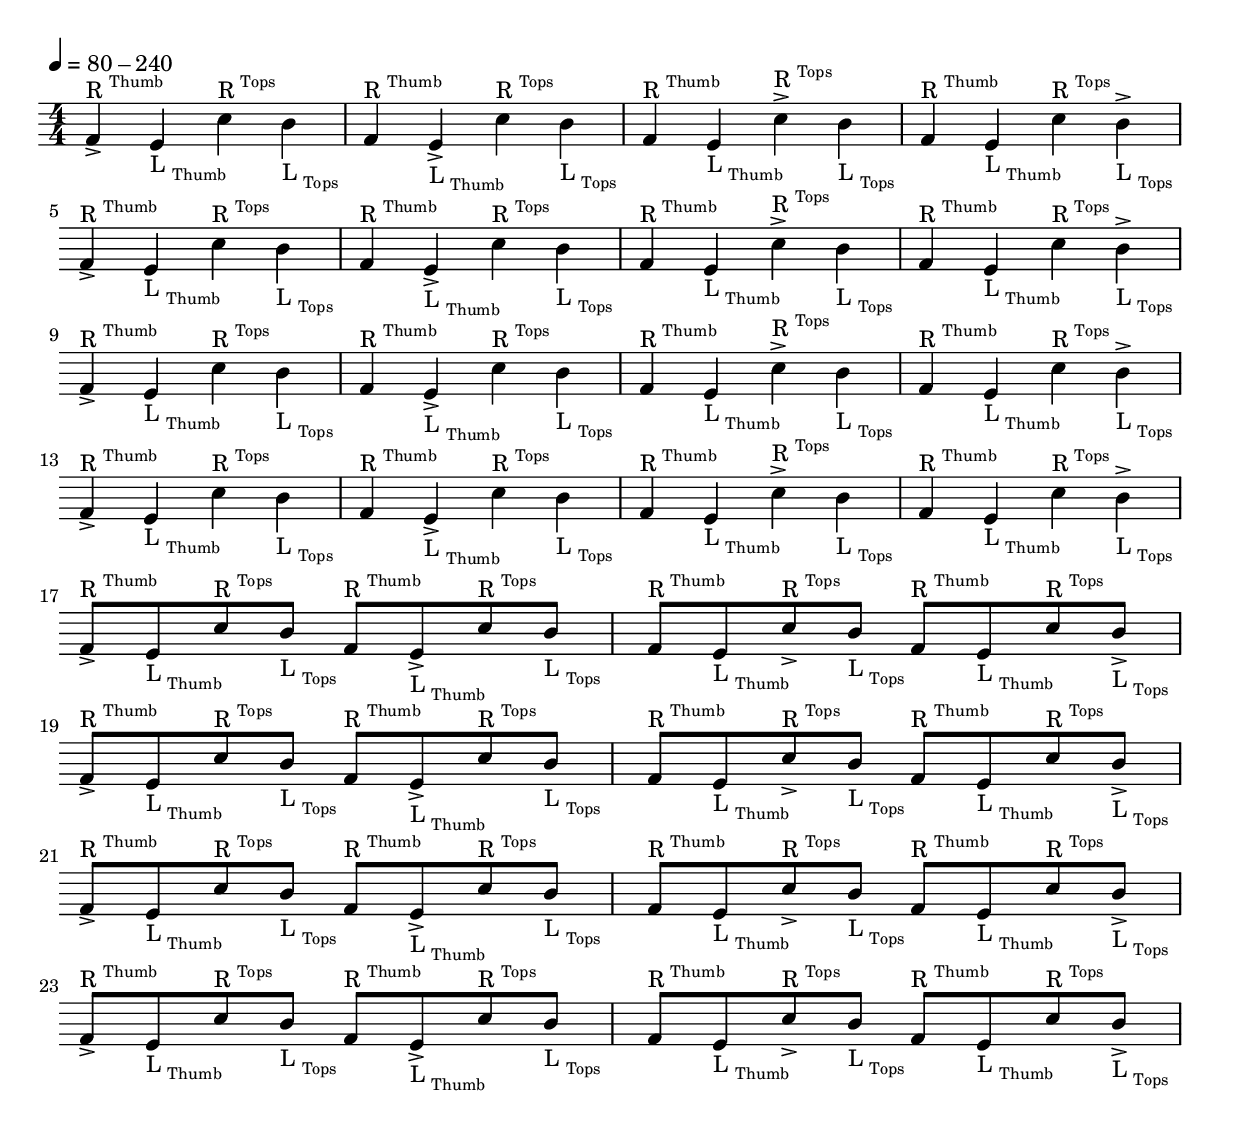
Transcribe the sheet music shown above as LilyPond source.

\version "2.24.1"
\include "../global.ly"

\layout {
  indent = -3.5
}

\relative {
  \defaultScoreSettings
  \tempo 4 = 80 - 240
  \time 4/4

  \repeat unfold 4 { 
    f'4^\RThumbTop-> e_\LThumbBtm   c'^\RTopsTop   b_\LTopsBtm  
    f4^\RThumbTop    e_\LThumbBtm-> c'^\RTopsTop   b_\LTopsBtm   
    f4^\RThumbTop    e_\LThumbBtm   c'^\RTopsTop-> b_\LTopsBtm   
    f4^\RThumbTop    e_\LThumbBtm   c'^\RTopsTop   b_\LTopsBtm-> 
    \break
  }

  \repeat unfold 4 {  
    f8^\RThumbTop-> e_\LThumbBtm   c'^\RTopsTop   b_\LTopsBtm   
    f8^\RThumbTop   e_\LThumbBtm-> c'^\RTopsTop   b_\LTopsBtm   
    f8^\RThumbTop   e_\LThumbBtm   c'^\RTopsTop-> b_\LTopsBtm   
    f8^\RThumbTop   e_\LThumbBtm   c'^\RTopsTop   b_\LTopsBtm-> 
    \break
  }
}